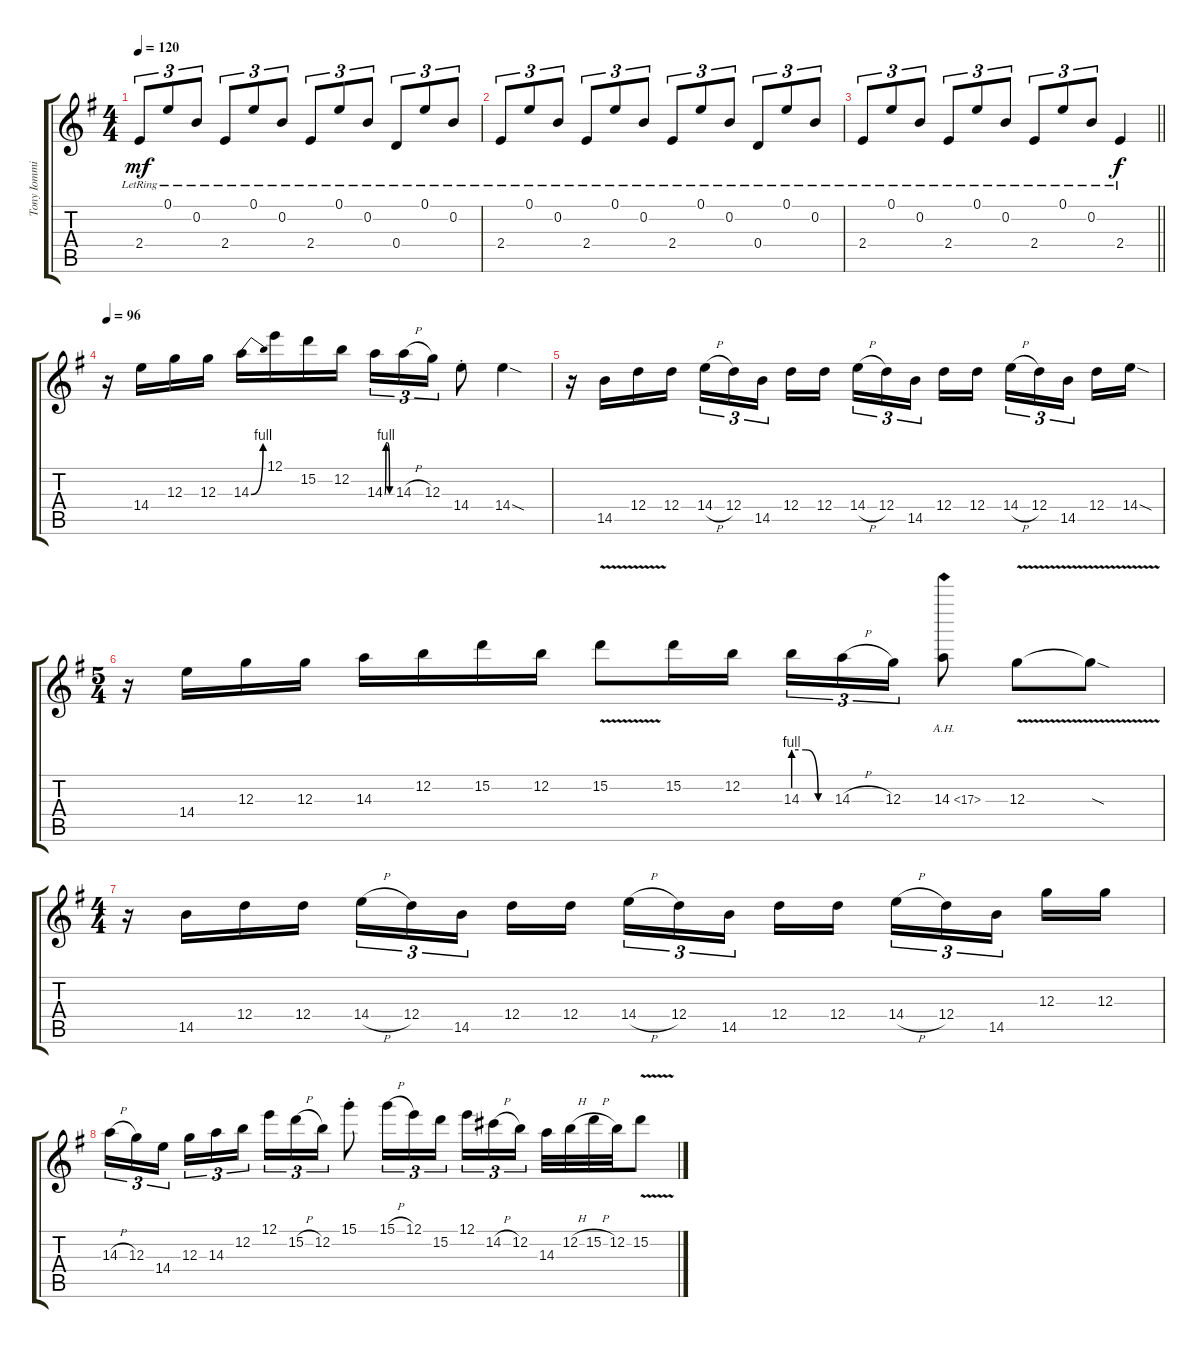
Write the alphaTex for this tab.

\track ("Tony Iommi" "Tony Iommi") {instrument overdrivenguitar}
\staff {score tabs}
\tuning (E4 B3 G3 D3 A2 E2) {hide}
\ts (4 4)
\tempo 120
\clef g2
\ks g
2.4{lr}.8{tu (3 2) dy mf} 0.1{lr}.8{tu (3 2)} 0.2{lr}.8{tu (3 2)} 2.4{lr}.8{tu (3 2)} 0.1{lr}.8{tu (3 2)} 0.2{lr}.8{tu (3 2)} 2.4{lr}.8{tu (3 2)} 0.1{lr}.8{tu (3 2)} 0.2{lr}.8{tu (3 2)} 0.4{lr}.8{tu (3 2)} 0.1{lr}.8{tu (3 2)} 0.2{lr}.8{tu (3 2)} |
2.4{lr}.8{tu (3 2)} 0.1{lr}.8{tu (3 2)} 0.2{lr}.8{tu (3 2)} 2.4{lr}.8{tu (3 2)} 0.1{lr}.8{tu (3 2)} 0.2{lr}.8{tu (3 2)} 2.4{lr}.8{tu (3 2)} 0.1{lr}.8{tu (3 2)} 0.2{lr}.8{tu (3 2)} 0.4{lr}.8{tu (3 2)} 0.1{lr}.8{tu (3 2)} 0.2{lr}.8{tu (3 2)} |
\barLineRight lightlight
2.4{lr}.8{tu (3 2)} 0.1{lr}.8{tu (3 2)} 0.2{lr}.8{tu (3 2)} 2.4{lr}.8{tu (3 2)} 0.1{lr}.8{tu (3 2)} 0.2{lr}.8{tu (3 2)} 2.4{lr}.8{tu (3 2)} 0.1{lr}.8{tu (3 2)} 0.2{lr}.8{tu (3 2)} 2.4{lr}.4{dy f} |
\tempo 96
r.16 14.4.16 12.3.16 12.3.16 14.3{be (bend 0 0 60 4)}.16 12.1.16 15.2.16 12.2.16 14.3{be (custom 0 0 10 4 25 4 40 0 60 0)}.16{tu (3 2)} 14.3{h}.16{tu (3 2)} 12.3.16{tu (3 2)} 14.4{st}.8 14.4{sod}.4 |
r.16 14.5.16 12.4.16 12.4.16 14.4{h}.16{tu (3 2)} 12.4.16{tu (3 2)} 14.5.16{tu (3 2) beam splitsecondary} 12.4.16 12.4.16 14.4{h}.16{tu (3 2)} 12.4.16{tu (3 2)} 14.5.16{tu (3 2) beam splitsecondary} 12.4.16 12.4.16 14.4{h}.16{tu (3 2)} 12.4.16{tu (3 2)} 14.5.16{tu (3 2) beam splitsecondary} 12.4.16 14.4{sod}.16 |
\ts (5 4)
r.16 14.4.16 12.3.16 12.3.16 14.3.16 12.2.16 15.2.16 12.2.16 15.2{v}.8 15.2.16 12.2.16 14.3{be (custom 0 4 20 4 40 0 60 0)}.16{tu (3 2)} 14.3{h}.16{tu (3 2)} 12.3.16{tu (3 2)} 14.3{ah 3}.8 12.3{v}.8 12.3{sod t}.8 |
\ts (4 4)
r.16 14.5.16 12.4.16 12.4.16 14.4{h}.16{tu (3 2)} 12.4.16{tu (3 2)} 14.5.16{tu (3 2) beam splitsecondary} 12.4.16 12.4.16 14.4{h}.16{tu (3 2)} 12.4.16{tu (3 2)} 14.5.16{tu (3 2) beam splitsecondary} 12.4.16 12.4.16 14.4{h}.16{tu (3 2)} 12.4.16{tu (3 2)} 14.5.16{tu (3 2) beam splitsecondary} 12.3.16 12.3.16 |
14.3{h}.16{tu (3 2)} 12.3.16{tu (3 2)} 14.4.16{tu (3 2) beam splitsecondary} 12.3.16{tu (3 2)} 14.3.16{tu (3 2)} 12.2.16{tu (3 2)} 12.1.16{tu (3 2)} 15.2{h}.16{tu (3 2)} 12.2.16{tu (3 2)} 15.1{st}.8 15.1{h}.16{tu (3 2)} 12.1.16{tu (3 2)} 15.2.16{tu (3 2) beam splitsecondary} 12.1.16{tu (3 2)} 14.2{h}.16{tu (3 2)} 12.2.16{tu (3 2)} 14.3.32 12.2{h}.32 15.2{h}.32 12.2.32 15.2{v}.8
